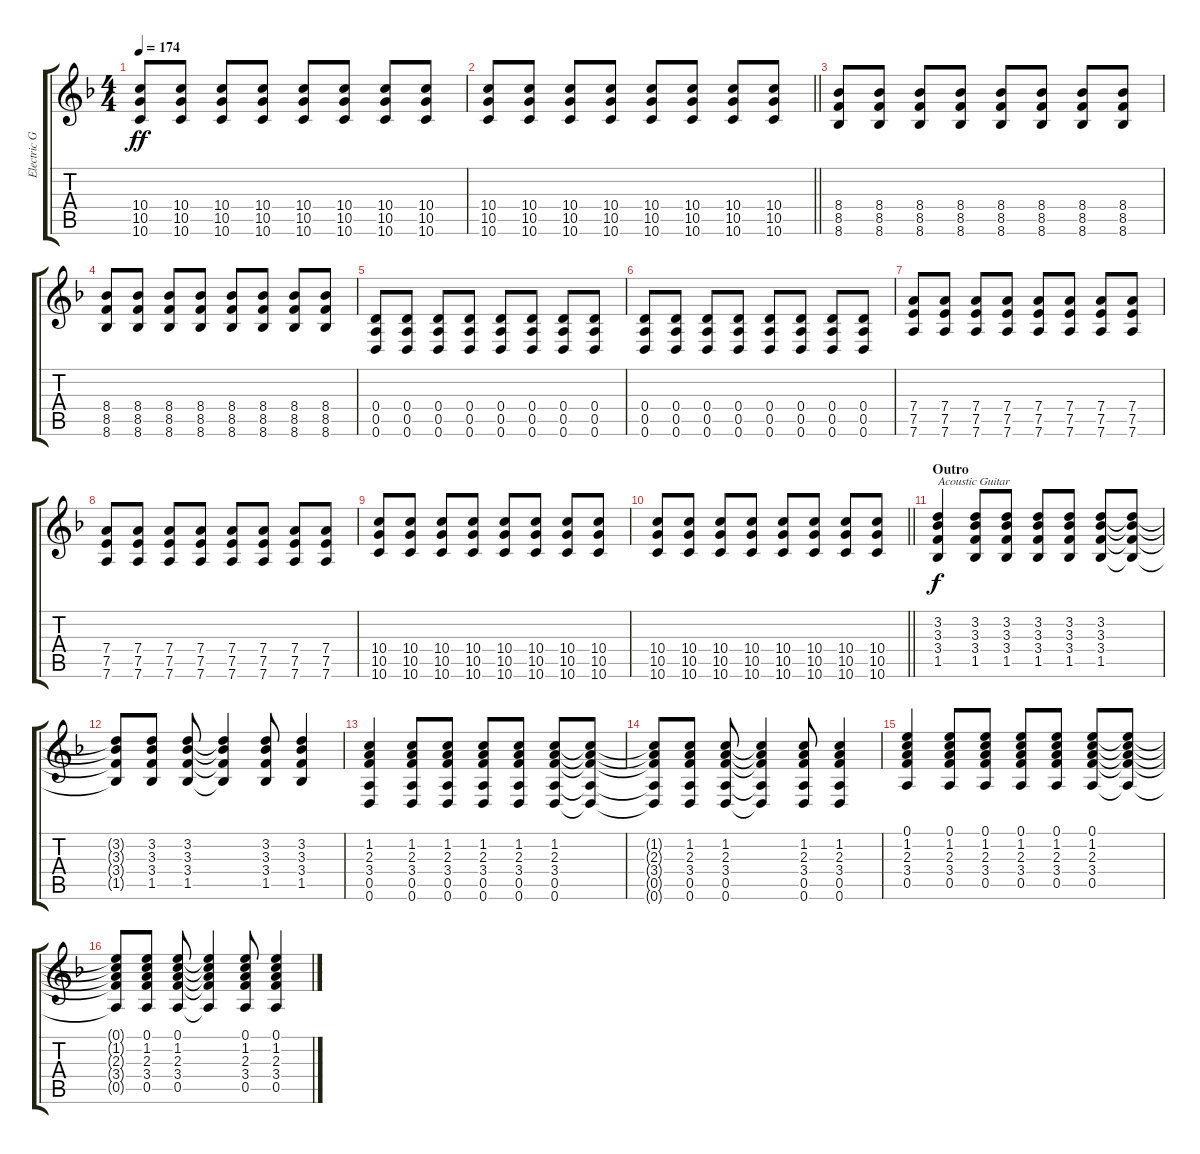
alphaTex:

\track ("Electric Guitar 1" "Electric G") {instrument distortionguitar}
\staff {score tabs}
\tuning (E4 B3 G3 D3 A2 D2) {hide}
\ts (4 4)
\tempo 174
\clef g2
\ks dminor
(10.4 10.5 10.6).8{dy ff} (10.4 10.5 10.6).8 (10.4 10.5 10.6).8 (10.4 10.5 10.6).8 (10.4 10.5 10.6).8 (10.4 10.5 10.6).8 (10.4 10.5 10.6).8 (10.4 10.5 10.6).8 |
\barLineRight lightlight
(10.4 10.5 10.6).8 (10.4 10.5 10.6).8 (10.4 10.5 10.6).8 (10.4 10.5 10.6).8 (10.4 10.5 10.6).8 (10.4 10.5 10.6).8 (10.4 10.5 10.6).8 (10.4 10.5 10.6).8 |
\section ("" "")
(8.4 8.5 8.6).8{volume 14 balance 0 instrument distortionguitar} (8.4 8.5 8.6).8 (8.4 8.5 8.6).8 (8.4 8.5 8.6).8 (8.4 8.5 8.6).8 (8.4 8.5 8.6).8 (8.4 8.5 8.6).8 (8.4 8.5 8.6).8 |
(8.4 8.5 8.6).8 (8.4 8.5 8.6).8 (8.4 8.5 8.6).8 (8.4 8.5 8.6).8 (8.4 8.5 8.6).8 (8.4 8.5 8.6).8 (8.4 8.5 8.6).8 (8.4 8.5 8.6).8 |
(0.4 0.5 0.6).8 (0.4 0.5 0.6).8 (0.4 0.5 0.6).8 (0.4 0.5 0.6).8 (0.4 0.5 0.6).8 (0.4 0.5 0.6).8 (0.4 0.5 0.6).8 (0.4 0.5 0.6).8 |
(0.4 0.5 0.6).8 (0.4 0.5 0.6).8 (0.4 0.5 0.6).8 (0.4 0.5 0.6).8 (0.4 0.5 0.6).8 (0.4 0.5 0.6).8 (0.4 0.5 0.6).8 (0.4 0.5 0.6).8 |
(7.4 7.5 7.6).8 (7.4 7.5 7.6).8 (7.4 7.5 7.6).8 (7.4 7.5 7.6).8 (7.4 7.5 7.6).8 (7.4 7.5 7.6).8 (7.4 7.5 7.6).8 (7.4 7.5 7.6).8 |
(7.4 7.5 7.6).8 (7.4 7.5 7.6).8 (7.4 7.5 7.6).8 (7.4 7.5 7.6).8 (7.4 7.5 7.6).8 (7.4 7.5 7.6).8 (7.4 7.5 7.6).8 (7.4 7.5 7.6).8 |
(10.4 10.5 10.6).8 (10.4 10.5 10.6).8 (10.4 10.5 10.6).8 (10.4 10.5 10.6).8 (10.4 10.5 10.6).8 (10.4 10.5 10.6).8 (10.4 10.5 10.6).8 (10.4 10.5 10.6).8 |
\barLineRight lightlight
(10.4 10.5 10.6).8 (10.4 10.5 10.6).8 (10.4 10.5 10.6).8 (10.4 10.5 10.6).8 (10.4 10.5 10.6).8 (10.4 10.5 10.6).8 (10.4 10.5 10.6).8 (10.4 10.5 10.6).8 |
\section ("" "Outro")
(3.2 3.3 3.4 1.5).4{txt "Acoustic Guitar" dy f volume 11 balance 0 instrument acousticguitarnylon} (3.2 3.3 3.4 1.5).8 (3.2 3.3 3.4 1.5).8 (3.2 3.3 3.4 1.5).8 (3.2 3.3 3.4 1.5).8 (3.2 3.3 3.4 1.5).8 (3.2{t} 3.3{t} 3.4{t} 1.5{t}).8 |
(3.2{t} 3.3{t} 3.4{t} 1.5{t}).8 (3.2 3.3 3.4 1.5).8 (3.2 3.3 3.4 1.5).8 (3.2{t} 3.3{t} 3.4{t} 1.5{t}).4 (3.2 3.3 3.4 1.5).8 (3.2 3.3 3.4 1.5).4 |
(1.2 2.3 3.4 0.5 0.6).4 (1.2 2.3 3.4 0.5 0.6).8 (1.2 2.3 3.4 0.5 0.6).8 (1.2 2.3 3.4 0.5 0.6).8 (1.2 2.3 3.4 0.5 0.6).8 (1.2 2.3 3.4 0.5 0.6).8 (1.2{t} 2.3{t} 3.4{t} 0.5{t} 0.6{t}).8 |
(1.2{t} 2.3{t} 3.4{t} 0.5{t} 0.6{t}).8 (1.2 2.3 3.4 0.5 0.6).8 (1.2 2.3 3.4 0.5 0.6).8 (1.2{t} 2.3{t} 3.4{t} 0.5{t} 0.6{t}).4 (1.2 2.3 3.4 0.5 0.6).8 (1.2 2.3 3.4 0.5 0.6).4 |
(0.1 1.2 2.3 3.4 0.5).4 (0.1 1.2 2.3 3.4 0.5).8 (0.1 1.2 2.3 3.4 0.5).8 (0.1 1.2 2.3 3.4 0.5).8 (0.1 1.2 2.3 3.4 0.5).8 (0.1 1.2 2.3 3.4 0.5).8 (0.1{t} 1.2{t} 2.3{t} 3.4{t} 0.5{t}).8 |
(0.1{t} 1.2{t} 2.3{t} 3.4{t} 0.5{t}).8 (0.1 1.2 2.3 3.4 0.5).8 (0.1 1.2 2.3 3.4 0.5).8 (0.1{t} 1.2{t} 2.3{t} 3.4{t} 0.5{t}).4 (0.1 1.2 2.3 3.4 0.5).8 (0.1 1.2 2.3 3.4 0.5).4
